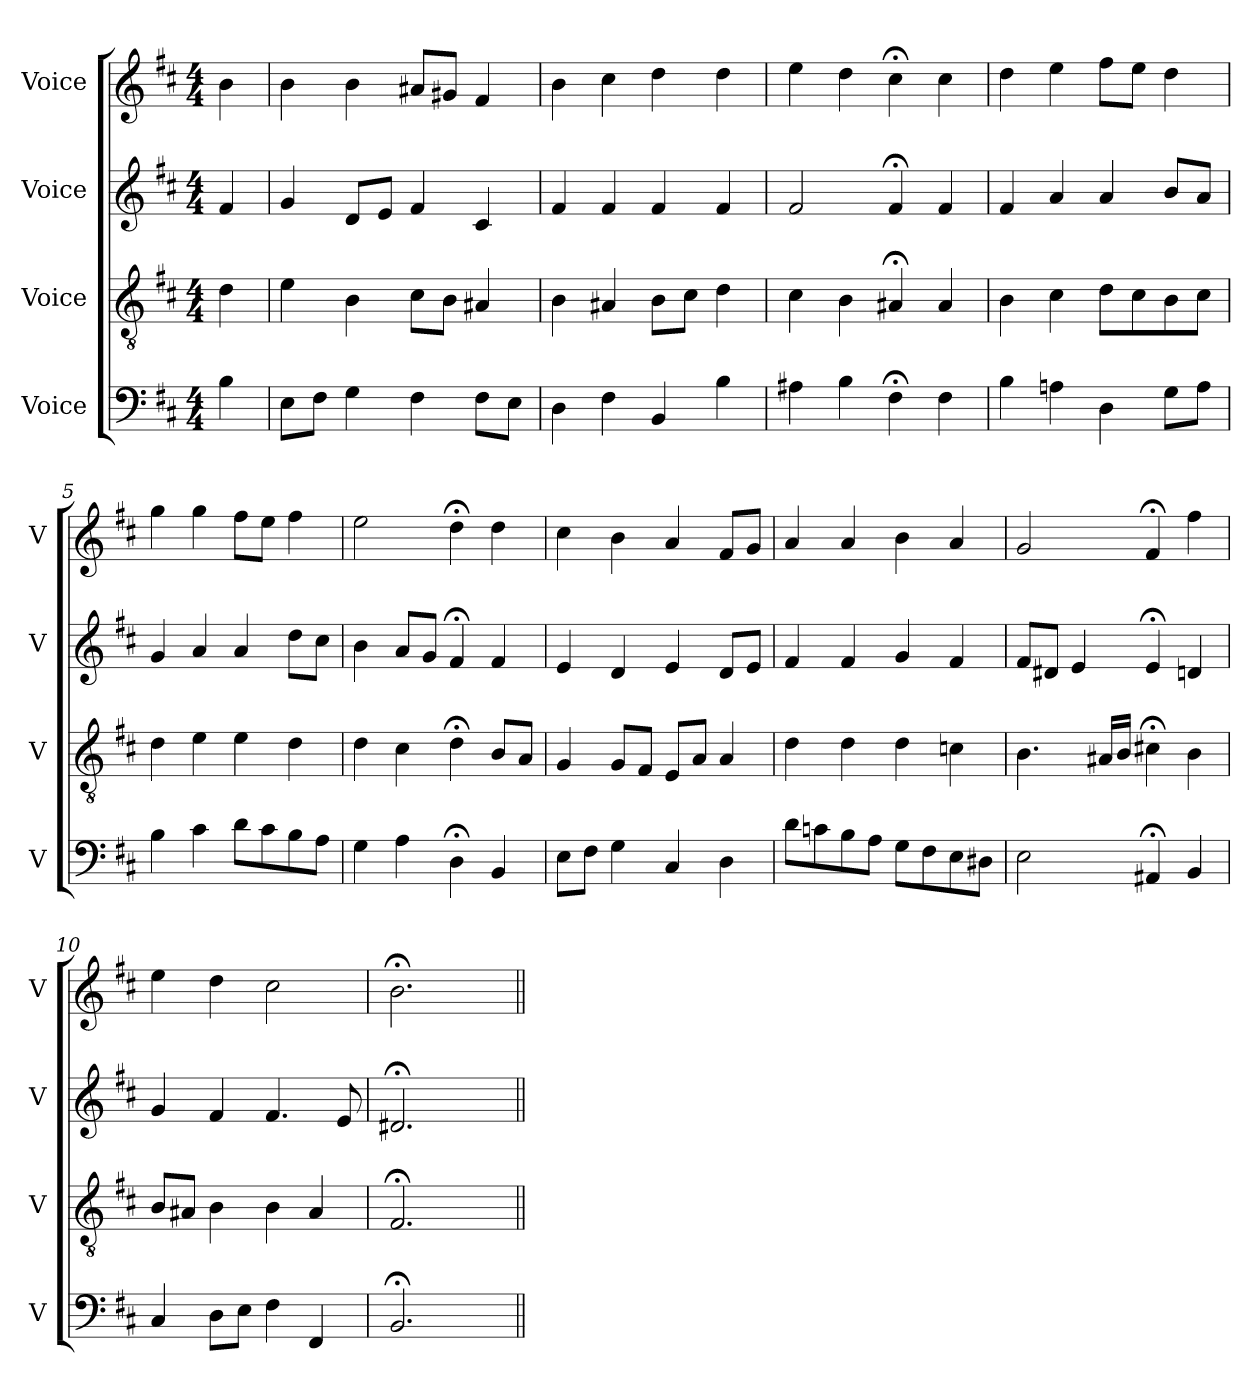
**kern	**kern	**kern	**kern
*part4	*part3	*part2	*part1
*staff4	*staff3	*staff2	*staff1
*I"Voice	*I"Voice	*I"Voice	*I"Voice
*I'V	*I'V	*I'V	*I'V
*clefF4	*clefGv2	*clefG2	*clefG2
*k[f#c#]	*k[f#c#]	*k[f#c#]	*k[f#c#]
*M4/4	*M4/4	*M4/4	*M4/4
*MM100	*MM100	*MM100	*MM100
=	=	=	=
4B\	4d\	4f#/	4b\
=1	=1	=1	=1
8E\L	4e\	4g/	4b\
8F#\J	.	.	.
4G\	4B\	8d/L	4b\
.	.	8e/J	.
4F#\	8c#\L	4f#/	8a#X/L
.	8B\J	.	8g#X/J
8F#\L	4A#X/	4c#/	4f#/
8E\J	.	.	.
=2	=2	=2	=2
4D\	4B\	4f#/	4b\
4F#\	4A#X/	4f#/	4cc#\
4BB/	8B\L	4f#/	4dd\
.	8c#\J	.	.
4B\	4d\	4f#/	4dd\
=3	=3	=3	=3
4A#X\	4c#\	2f#/	4ee\
4B\	4B\	.	4dd\
4F#;\	4A#X;/	4f#;/	4cc#;\
4F#\	4A#/	4f#/	4cc#\
=4	=4	=4	=4
4B\	4B\	4f#/	4dd\
4An\	4c#\	4a/	4ee\
4D\	8d\L	4a/	8ff#\L
.	8c#\	.	8ee\J
8G\L	8B\	8b/L	4dd\
8A\J	8c#\J	8a/J	.
!!LO:LB:g=z
=5	=5	=5	=5
4B\	4d\	4g/	4gg\
4c#\	4e\	4a/	4gg\
8d\L	4e\	4a/	8ff#\L
8c#\	.	.	8ee\J
8B\	4d\	8dd\L	4ff#\
8A\J	.	8cc#\J	.
=6	=6	=6	=6
4G\	4d\	4b\	2ee\
4A\	4c#\	8a/L	.
.	.	8g/J	.
4D;\	4d;\	4f#;/	4dd;\
4BB/	8B/L	4f#/	4dd\
.	8A/J	.	.
=7	=7	=7	=7
8E\L	4G/	4e/	4cc#\
8F#\J	.	.	.
4G\	8G/L	4d/	4b\
.	8F#/J	.	.
4C#/	8E/L	4e/	4a/
.	8A/J	.	.
4D\	4A/	8d/L	8f#/L
.	.	8e/J	8g/J
=8	=8	=8	=8
8d\L	4d\	4f#/	4a/
8cn\	.	.	.
8B\	4d\	4f#/	4a/
8A\J	.	.	.
8G\L	4d\	4g/	4b\
8F#\	.	.	.
8E\	4cn\	4f#/	4a/
8D#X\J	.	.	.
!!LO:LB:g=z
=9	=9	=9	=9
2E\	4.B\	8f#/L	2g/
.	.	8d#X/J	.
.	.	4e/	.
.	16A#X/LL	.	.
.	16B/JJ	.	.
4AA#X;/	4c#X;\	4e;/	4f#;/
4BB/	4B\	4dn/	4ff#\
=10	=10	=10	=10
4C#/	8B/L	4g/	4ee\
.	8A#X/J	.	.
8D\L	4B\	4f#/	4dd\
8E\J	.	.	.
4F#\	4B\	4.f#/	2cc#\
4FF#/	4A#/	.	.
.	.	8e/	.
=11	=11	=11	=11
2.BB;/	2.F#;/	2.d#X;/	2.b;\
4ryy	4ryy	4ryy	4ryy
=||	=||	=||	=||
*-	*-	*-	*-
